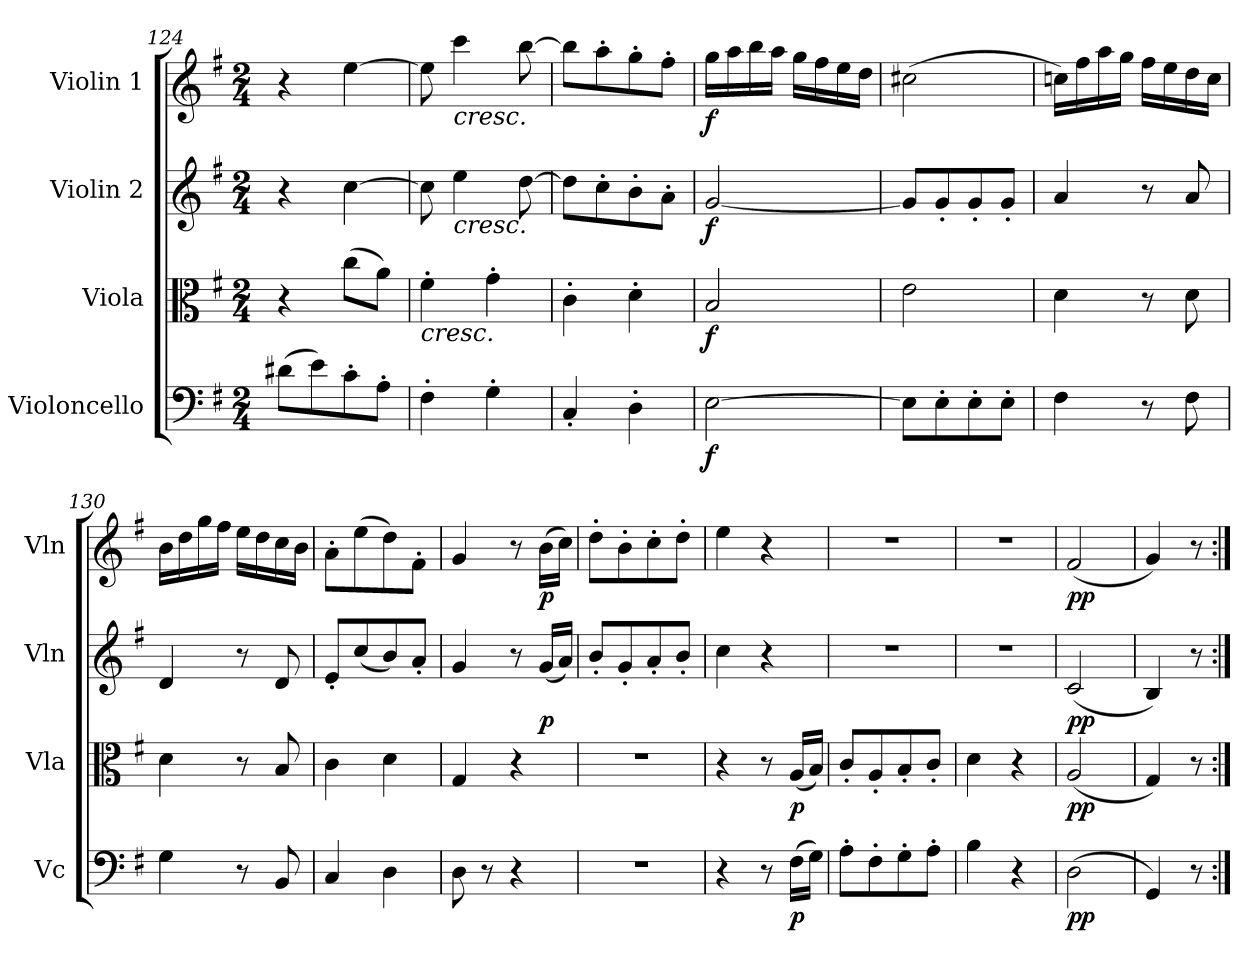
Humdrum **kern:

**kern	**dynam	**kern	**dynam	**kern	**dynam	**kern	**dynam
*part4	*part4	*part3	*part3	*part2	*part2	*part1	*part1
*staff4	*staff4	*staff3	*staff3	*staff2	*staff2	*staff1	*staff1
*I"Violoncello	*	*I"Viola	*	*I"Violin 2	*	*I"Violin 1	*
*I'Vc	*	*I'Vla	*	*I'Vln	*	*I'Vln	*
*clefF4	*	*clefC3	*	*clefG2	*	*clefG2	*
*k[f#]	*	*k[f#]	*	*k[f#]	*	*k[f#]	*
*M2/4	*	*M2/4	*	*M2/4	*	*M2/4	*
=124	=124	=124	=124	=124	=124	=124	=124
(8d#X\L	.	4r	.	4r	.	4r	.
8e\)	.	.	.	.	.	.	.
8c'\	.	(8cc\L	.	[4cc\	.	[4ee\	.
8A'\J	.	8a\J)	.	.	.	.	.
=125	=125	=125	=125	=125	=125	=125	=125
!	!	!LO:TX:b:i:t=cresc.	!	!	!	!	!
4F#'\	.	4f#'\	.	8cc\]	.	8ee\]	.
!	!	!	!	!	!	!LO:TX:b:i:t=cresc.	!
!	!	!	!	!LO:TX:b:i:t=cresc.	!	!	!
.	.	.	.	4ee\	.	4ccc\	.
4G'\	.	4g'\	.	.	.	.	.
.	.	.	.	[8dd\	.	[8bb\	.
=126	=126	=126	=126	=126	=126	=126	=126
4C'/	.	4c'\	.	8dd\L]	.	8bb\L]	.
.	.	.	.	8cc'\	.	8aa'\	.
4D'\	.	4d'\	.	8b'\	.	8gg'\	.
.	.	.	.	8a'\J	.	8ff#'\J	.
=127	=127	=127	=127	=127	=127	=127	=127
!	!LO:DY:b	!	!LO:DY:b	!	!LO:DY:b	!	!LO:DY:b
[2E\	f	2B/	f	[2g/	f	16gg\LL	f
.	.	.	.	.	.	16aa\	.
.	.	.	.	.	.	16bb\	.
.	.	.	.	.	.	16aa\JJ	.
.	.	.	.	.	.	16gg\LL	.
.	.	.	.	.	.	16ff#\	.
.	.	.	.	.	.	16ee\	.
.	.	.	.	.	.	16dd\JJ	.
!!LO:LB:g=z
=128	=128	=128	=128	=128	=128	=128	=128
8E\L]	.	2e\	.	8g/L]	.	(2cc#X\	.
8E'\	.	.	.	8g'/	.	.	.
8E'\	.	.	.	8g'/	.	.	.
8E'\J	.	.	.	8g'/J	.	.	.
=129	=129	=129	=129	=129	=129	=129	=129
4F#\	.	4d\	.	4a/	.	16ccn\LL)	.
.	.	.	.	.	.	16ff#\	.
.	.	.	.	.	.	16aa\	.
.	.	.	.	.	.	16gg\JJ	.
8r	.	8r	.	8r	.	16ff#\LL	.
.	.	.	.	.	.	16ee\	.
8F#\	.	8d\	.	8a/	.	16dd\	.
.	.	.	.	.	.	16cc\JJ	.
=130	=130	=130	=130	=130	=130	=130	=130
4G\	.	4d\	.	4d/	.	16b\LL	.
.	.	.	.	.	.	16dd\	.
.	.	.	.	.	.	16gg\	.
.	.	.	.	.	.	16ff#\JJ	.
8r	.	8r	.	8r	.	16ee\LL	.
.	.	.	.	.	.	16dd\	.
8BB/	.	8B/	.	8d/	.	16cc\	.
.	.	.	.	.	.	16b\JJ	.
=131	=131	=131	=131	=131	=131	=131	=131
4C/	.	4c\	.	8e'/L	.	8a'\L	.
.	.	.	.	(8cc/	.	(8ee\	.
4D\	.	4d\	.	8b/)	.	8dd\)	.
.	.	.	.	8a'/J	.	8f#'\J	.
!!LO:LB:g=z
=132	=132	=132	=132	=132	=132	=132	=132
8D\	.	4G/	.	4g/	.	4g/	.
8r	.	.	.	.	.	.	.
4r	.	4r	.	8r	.	8r	.
!	!	!	!	!	!LO:DY:b	!	!LO:DY:b
.	.	.	.	(16g/LL	p	(16b\LL	p
.	.	.	.	16a/JJ)	.	16cc\JJ)	.
=133	=133	=133	=133	=133	=133	=133	=133
2r	.	2r	.	8b'/L	.	8dd'\L	.
.	.	.	.	8g'/	.	8b'\	.
.	.	.	.	8a'/	.	8cc'\	.
.	.	.	.	8b'/J	.	8dd'\J	.
=134	=134	=134	=134	=134	=134	=134	=134
4r	.	4r	.	4cc\	.	4ee\	.
8r	.	8r	.	4r	.	4r	.
!	!LO:DY:b	!	!LO:DY:b	!	!	!	!
(16F#\LL	p	(16A/LL	p	.	.	.	.
16G\JJ)	.	16B/JJ)	.	.	.	.	.
=135	=135	=135	=135	=135	=135	=135	=135
8A'\L	.	8c'/L	.	2r	.	2r	.
8F#'\	.	8A'/	.	.	.	.	.
8G'\	.	8B'/	.	.	.	.	.
8A'\J	.	8c'/J	.	.	.	.	.
=136	=136	=136	=136	=136	=136	=136	=136
4B\	.	4d\	.	2r	.	2r	.
4r	.	4r	.	.	.	.	.
=137	=137	=137	=137	=137	=137	=137	=137
!	!LO:DY:b	!	!LO:DY:b	!	!LO:DY:b	!	!LO:DY:b
(2D\	pp	(2A/	pp	(2c/	pp	(2f#/	pp
=138	=138	=138	=138	=138	=138	=138	=138
4GG/)	.	4G/)	.	4B/)	.	4g/)	.
8r	.	8r	.	8r	.	8r	.
=:|!	=:|!	=:|!	=:|!	=:|!	=:|!	=:|!	=:|!
*-	*-	*-	*-	*-	*-	*-	*-
